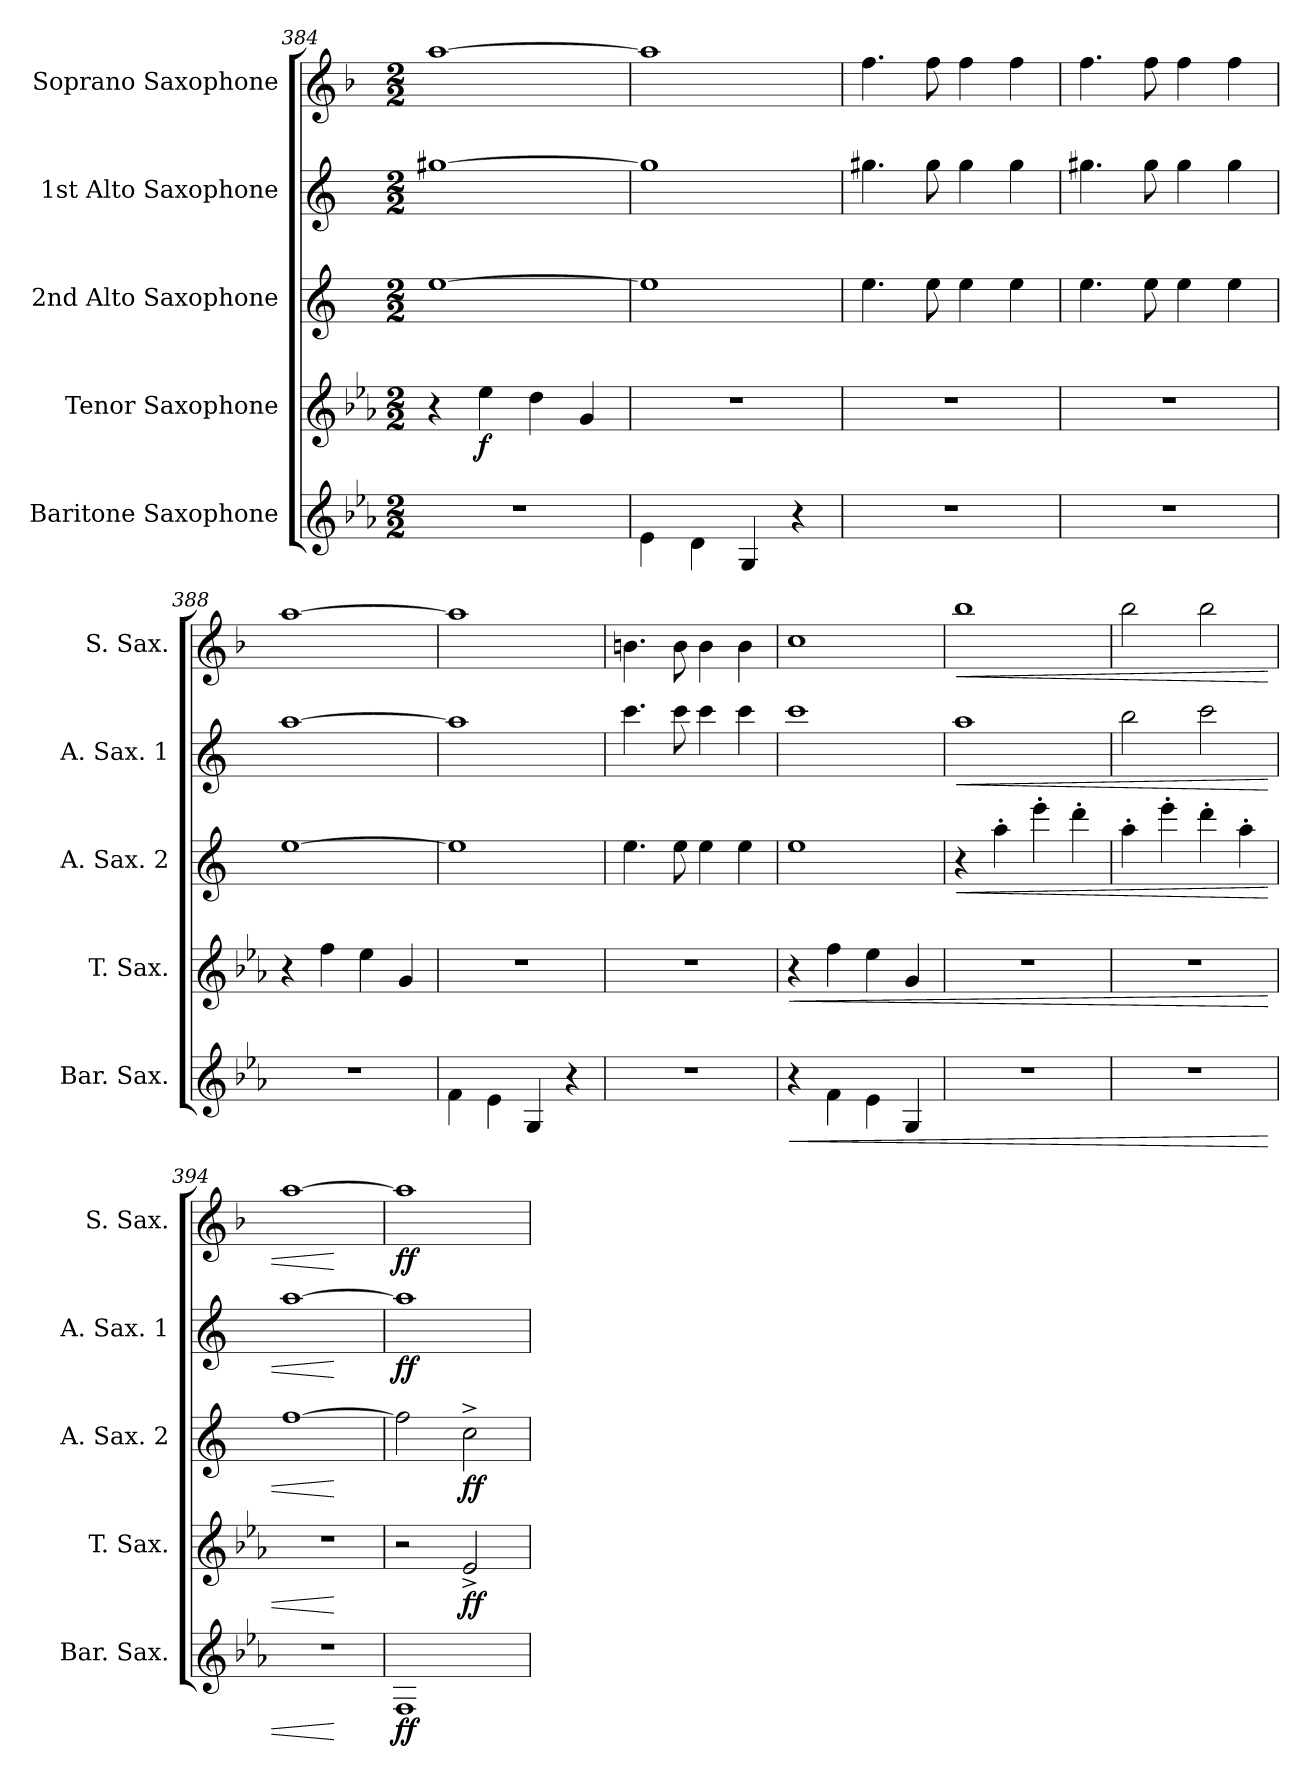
**kern	**dynam	**kern	**dynam	**kern	**dynam	**kern	**dynam	**kern	**dynam
*part5	*part5	*part4	*part4	*part3	*part3	*part2	*part2	*part1	*part1
*staff5	*staff5	*staff4	*staff4	*staff3	*staff3	*staff2	*staff2	*staff1	*staff1
*I"Baritone Saxophone	*	*I"Tenor Saxophone	*	*I"2nd Alto Saxophone	*	*I"1st Alto Saxophone	*	*I"Soprano Saxophone	*
*I'Bar. Sax.	*	*I'T. Sax.	*	*I'A. Sax. 2	*	*I'A. Sax. 1	*	*I'S. Sax.	*
!!LO:PB:g=z
*clefG2	*	*clefG2	*	*clefG2	*	*clefG2	*	*clefG2	*
*ITrd12c21	*	*ITrd8c14	*	*ITrd5c9	*	*ITrd5c9	*	*ITrd1c2	*
*k[b-e-a-]	*	*k[b-e-a-]	*	*k[b-e-a-]	*	*k[b-e-a-]	*	*k[b-e-a-]	*
*M2/2	*	*M2/2	*	*M2/2	*	*M2/2	*	*M2/2	*
=384	=384	=384	=384	=384	=384	=384	=384	=384	=384
1r	.	4r	.	[1g	.	[1bn	.	[1gg	.
!	!	!	!LO:DY:b	!	!	!	!	!	!
.	.	4e-\	f	.	.	.	.	.	.
.	.	4d\	.	.	.	.	.	.	.
.	.	4G/	.	.	.	.	.	.	.
=385	=385	=385	=385	=385	=385	=385	=385	=385	=385
4E-\	.	1r	.	1g]	.	1b]	.	1gg]	.
4D\	.	.	.	.	.	.	.	.	.
4GG/	.	.	.	.	.	.	.	.	.
4r	.	.	.	.	.	.	.	.	.
=386	=386	=386	=386	=386	=386	=386	=386	=386	=386
1r	.	1r	.	4.g\	.	4.bn\	.	4.ee-\	.
.	.	.	.	8g\	.	8b\	.	8ee-\	.
.	.	.	.	4g\	.	4b\	.	4ee-\	.
.	.	.	.	4g\	.	4b\	.	4ee-\	.
=387	=387	=387	=387	=387	=387	=387	=387	=387	=387
1r	.	1r	.	4.g\	.	4.bn\	.	4.ee-\	.
.	.	.	.	8g\	.	8b\	.	8ee-\	.
.	.	.	.	4g\	.	4b\	.	4ee-\	.
.	.	.	.	4g\	.	4b\	.	4ee-\	.
=388	=388	=388	=388	=388	=388	=388	=388	=388	=388
1r	.	4r	.	[1g	.	[1cc	.	[1gg	.
.	.	4f\	.	.	.	.	.	.	.
.	.	4e-\	.	.	.	.	.	.	.
.	.	4G/	.	.	.	.	.	.	.
=389	=389	=389	=389	=389	=389	=389	=389	=389	=389
4F\	.	1r	.	1g]	.	1cc]	.	1gg]	.
4E-\	.	.	.	.	.	.	.	.	.
4GG/	.	.	.	.	.	.	.	.	.
4r	.	.	.	.	.	.	.	.	.
=390	=390	=390	=390	=390	=390	=390	=390	=390	=390
1r	.	1r	.	4.g\	.	4.ee-\	.	4.an\	.
.	.	.	.	8g\	.	8ee-\	.	8a\	.
.	.	.	.	4g\	.	4ee-\	.	4a\	.
.	.	.	.	4g\	.	4ee-\	.	4a\	.
=391	=391	=391	=391	=391	=391	=391	=391	=391	=391
!	!LO:HP:b	!	!LO:HP:b	!	!	!	!	!	!
4r	<	4r	<	1g	.	1ee-	.	1b-	.
4F\	.	4f\	.	.	.	.	.	.	.
4E-\	.	4e-\	.	.	.	.	.	.	.
4GG/	.	4G/	.	.	.	.	.	.	.
!!LO:LB:g=z
=392	=392	=392	=392	=392	=392	=392	=392	=392	=392
!	!	!	!	!	!LO:HP:b	!	!LO:HP:b	!	!LO:HP:b
1r	.	1r	.	4r	<	1cc	<	1aa-	<
.	.	.	.	4cc'\	.	.	.	.	.
.	.	.	.	4gg'\	.	.	.	.	.
.	.	.	.	4ff'\	.	.	.	.	.
=393	=393	=393	=393	=393	=393	=393	=393	=393	=393
1r	.	1r	.	4cc'\	.	2dd\	.	2aa-\	.
.	.	.	.	4gg'\	.	.	.	.	.
.	.	.	.	4ff'\	.	2ee-\	.	2aa-\	.
.	.	.	.	4cc'\	.	.	.	.	.
=394	=394	=394	=394	=394	=394	=394	=394	=394	=394
1r	.	1r	.	[1a-	.	[1cc	.	[1gg	.
.	[	.	[	.	[	.	[	.	[
=395	=395	=395	=395	=395	=395	=395	=395	=395	=395
!	!LO:DY:b	!	!	!	!	!	!LO:DY:b	!	!LO:DY:b
1FF	ff	2r	.	2a-\]	.	1cc]	ff	1gg]	ff
!	!	!	!LO:DY:b	!	!LO:DY:b	!	!	!	!
.	.	2E-^/	ff	2e-^\	ff	.	.	.	.
=	=	=	=	=	=	=	=	=	=
*-	*-	*-	*-	*-	*-	*-	*-	*-	*-
